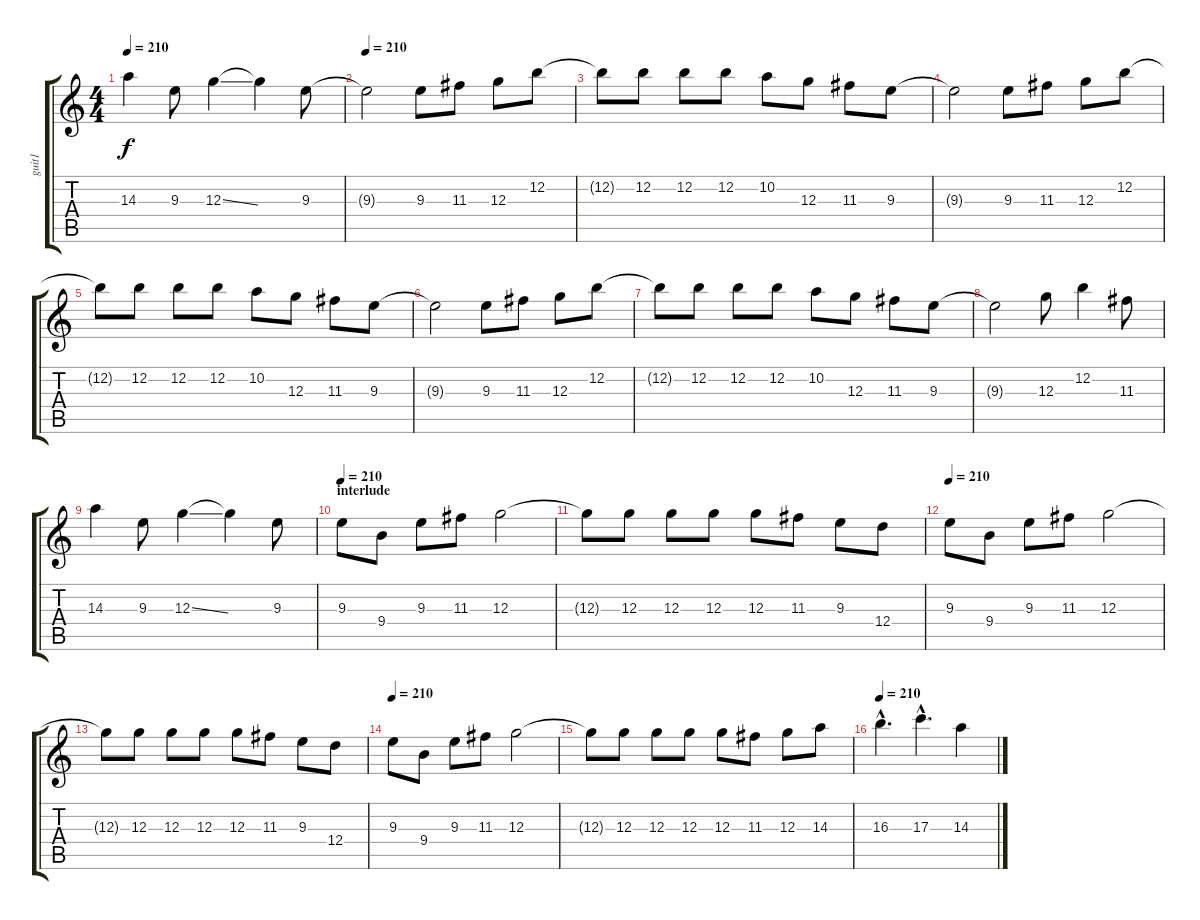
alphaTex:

\track ("guit1" "guit1") {instrument distortionguitar}
\staff {score tabs}
\tuning (E4 B3 G3 D3 A2 E2) {hide}
\ts (4 4)
\tempo 210
\clef g2
\ks c
14.3.4{dy f} 9.3.8 12.3{ss}.4 12.3{t}.4 9.3.8 |
\tempo 210
9.3{t}.2 9.3.8 11.3.8 12.3.8 12.2.8 |
12.2{t}.8 12.2.8 12.2.8 12.2.8 10.2.8 12.3.8 11.3.8 9.3.8 |
9.3{t}.2 9.3.8 11.3.8 12.3.8 12.2.8 |
12.2{t}.8 12.2.8 12.2.8 12.2.8 10.2.8 12.3.8 11.3.8 9.3.8 |
9.3{t}.2 9.3.8 11.3.8 12.3.8 12.2.8 |
12.2{t}.8 12.2.8 12.2.8 12.2.8 10.2.8 12.3.8 11.3.8 9.3.8 |
9.3{t}.2 12.3.8 12.2.4 11.3.8 |
14.3.4 9.3.8 12.3{ss}.4 12.3{t}.4 9.3.8 |
\section ("" "interlude")
\tempo 210
9.3.8 9.4.8 9.3.8 11.3.8 12.3.2 |
12.3{t}.8 12.3.8 12.3.8 12.3.8 12.3.8 11.3.8 9.3.8 12.4.8 |
\tempo 210
9.3.8 9.4.8 9.3.8 11.3.8 12.3.2 |
12.3{t}.8 12.3.8 12.3.8 12.3.8 12.3.8 11.3.8 9.3.8 12.4.8 |
\tempo 210
9.3.8 9.4.8 9.3.8 11.3.8 12.3.2 |
12.3{t}.8 12.3.8 12.3.8 12.3.8 12.3.8 11.3.8 12.3.8 14.3.8 |
\tempo 210
16.3{hac}.4{d} 17.3{hac}.4{d} 14.3.4
